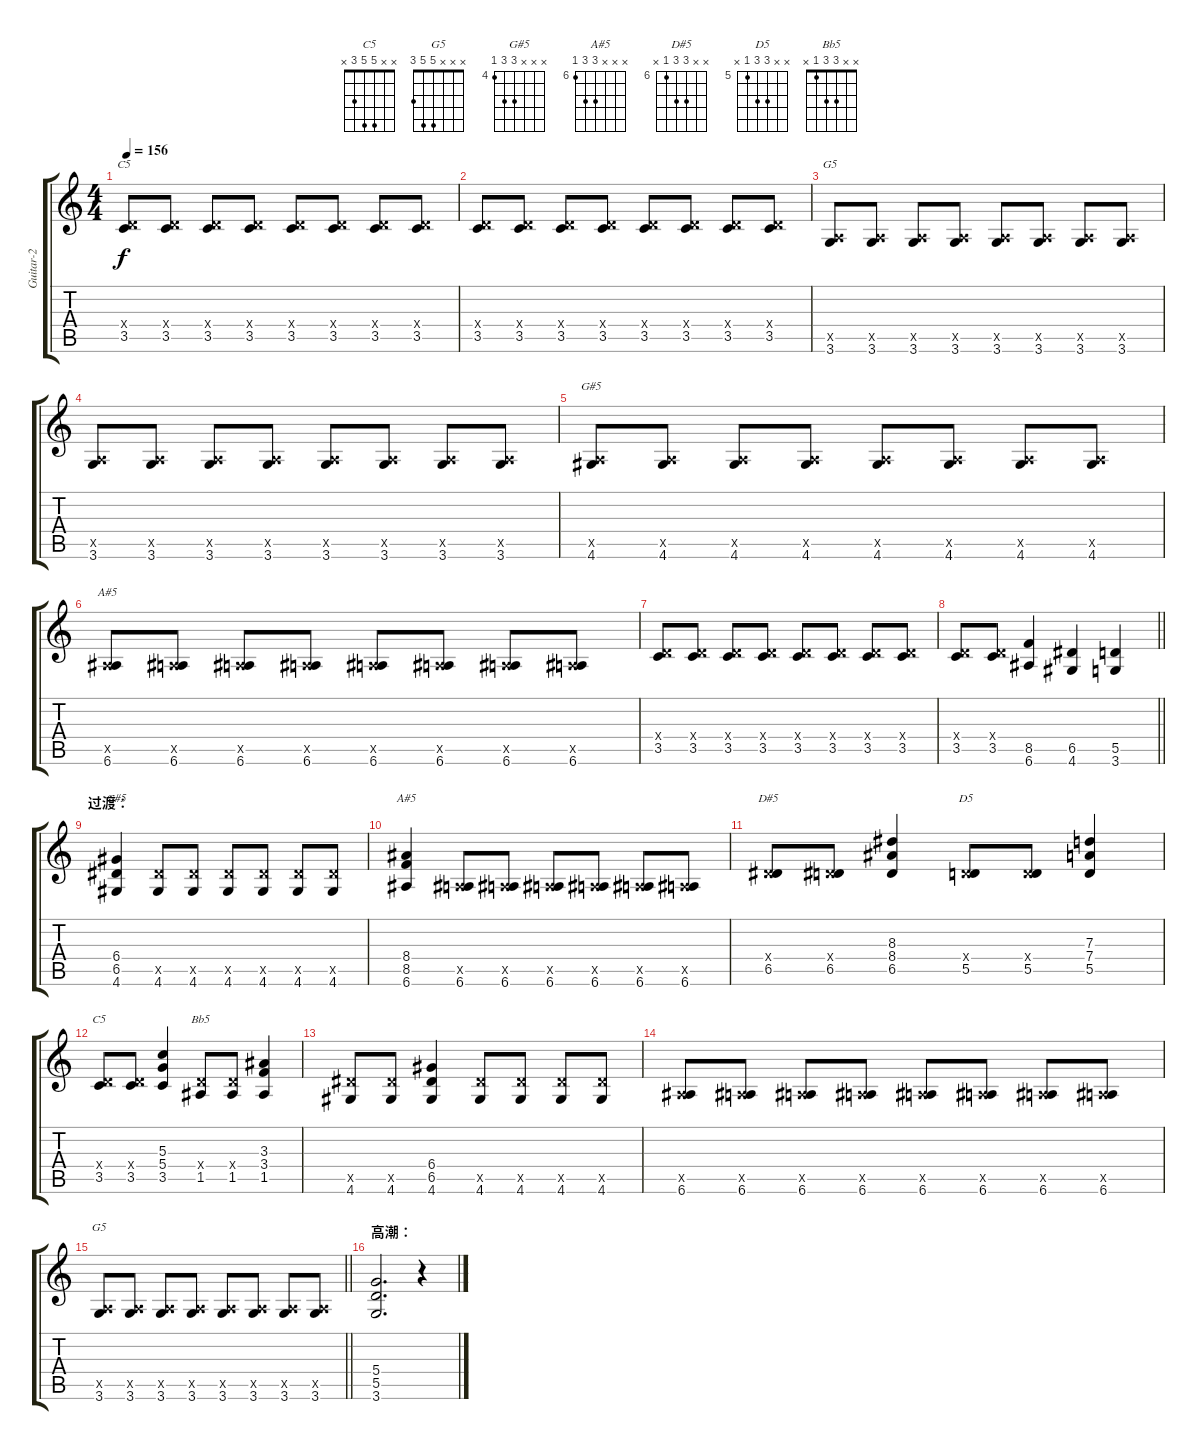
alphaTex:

\track ("Guitar-2" "Guitar-2") {instrument overdrivenguitar}
\staff {score tabs}
\tuning (E4 B3 G3 D3 A2 E2) {hide}
\chord ("C5" x x x x x x)
\chord ("G5" x x x x x x)
\chord ("G#5" x x x x x x)
\chord ("A#5" x x x x x x)
\chord ("G#5" x x x 6 6 4) {firstfret 4}
\chord ("A#5" x x x 8 8 6) {firstfret 6}
\chord ("D#5" x x 8 8 6 x) {firstfret 6}
\chord ("D5" x x 7 7 5 x) {firstfret 5}
\chord ("C5" x x 5 5 3 x)
\chord ("Bb5" x x 3 3 1 x)
\chord ("G5" x x x 5 5 3)
\ts (4 4)
\tempo 156
\clef g2
\ks c
(0.4{x} 3.5).8{ch "C5" dy f} (0.4{x} 3.5).8 (0.4{x} 3.5).8 (0.4{x} 3.5).8 (0.4{x} 3.5).8 (0.4{x} 3.5).8 (0.4{x} 3.5).8 (0.4{x} 3.5).8 |
(0.4{x} 3.5).8 (0.4{x} 3.5).8 (0.4{x} 3.5).8 (0.4{x} 3.5).8 (0.4{x} 3.5).8 (0.4{x} 3.5).8 (0.4{x} 3.5).8 (0.4{x} 3.5).8 |
(0.5{x} 3.6).8{ch "G5"} (0.5{x} 3.6).8 (0.5{x} 3.6).8 (0.5{x} 3.6).8 (0.5{x} 3.6).8 (0.5{x} 3.6).8 (0.5{x} 3.6).8 (0.5{x} 3.6).8 |
(0.5{x} 3.6).8 (0.5{x} 3.6).8 (0.5{x} 3.6).8 (0.5{x} 3.6).8 (0.5{x} 3.6).8 (0.5{x} 3.6).8 (0.5{x} 3.6).8 (0.5{x} 3.6).8 |
(0.5{x} 4.6).8{ch "G#5"} (0.5{x} 4.6).8 (0.5{x} 4.6).8 (0.5{x} 4.6).8 (0.5{x} 4.6).8 (0.5{x} 4.6).8 (0.5{x} 4.6).8 (0.5{x} 4.6).8 |
(0.5{x} 6.6).8{ch "A#5"} (0.5{x} 6.6).8 (0.5{x} 6.6).8 (0.5{x} 6.6).8 (0.5{x} 6.6).8 (0.5{x} 6.6).8 (0.5{x} 6.6).8 (0.5{x} 6.6).8 |
(0.4{x} 3.5).8 (0.4{x} 3.5).8 (0.4{x} 3.5).8 (0.4{x} 3.5).8 (0.4{x} 3.5).8 (0.4{x} 3.5).8 (0.4{x} 3.5).8 (0.4{x} 3.5).8 |
\barLineRight lightlight
(0.4{x} 3.5).8 (0.4{x} 3.5).8 (8.5 6.6).4 (6.5 4.6).4 (5.5 3.6).4 |
\section ("" "过渡：")
(6.4 6.5 4.6).4{ch "G#5"} (6.5{x} 4.6).8 (6.5{x} 4.6).8 (6.5{x} 4.6).8 (6.5{x} 4.6).8 (6.5{x} 4.6).8 (6.5{x} 4.6).8 |
(8.4 8.5 6.6).4{ch "A#5"} (0.5{x} 6.6).8 (0.5{x} 6.6).8 (0.5{x} 6.6).8 (0.5{x} 6.6).8 (0.5{x} 6.6).8 (0.5{x} 6.6).8 |
(0.4{x} 6.5).8{ch "D#5"} (0.4{x} 6.5).8 (8.3 8.4 6.5).4 (0.4{x} 5.5).8{ch "D5"} (0.4{x} 5.5).8 (7.3 7.4 5.5).4 |
(0.4{x} 3.5).8{ch "C5"} (0.4{x} 3.5).8 (5.3 5.4 3.5).4 (0.4{x} 1.5).8{ch "Bb5"} (0.4{x} 1.5).8 (3.3 3.4 1.5).4 |
(6.5{x} 4.6).8 (6.5{x} 4.6).8 (6.4 6.5 4.6).4 (6.5{x} 4.6).8 (6.5{x} 4.6).8 (6.5{x} 4.6).8 (6.5{x} 4.6).8 |
(0.5{x} 6.6).8 (0.5{x} 6.6).8 (0.5{x} 6.6).8 (0.5{x} 6.6).8 (0.5{x} 6.6).8 (0.5{x} 6.6).8 (0.5{x} 6.6).8 (0.5{x} 6.6).8 |
\barLineRight lightlight
(0.5{x} 3.6).8{ch "G5"} (0.5{x} 3.6).8 (0.5{x} 3.6).8 (0.5{x} 3.6).8 (0.5{x} 3.6).8 (0.5{x} 3.6).8 (0.5{x} 3.6).8 (0.5{x} 3.6).8 |
\section ("" "高潮：")
(5.4 5.5 3.6).2{d} r.4
